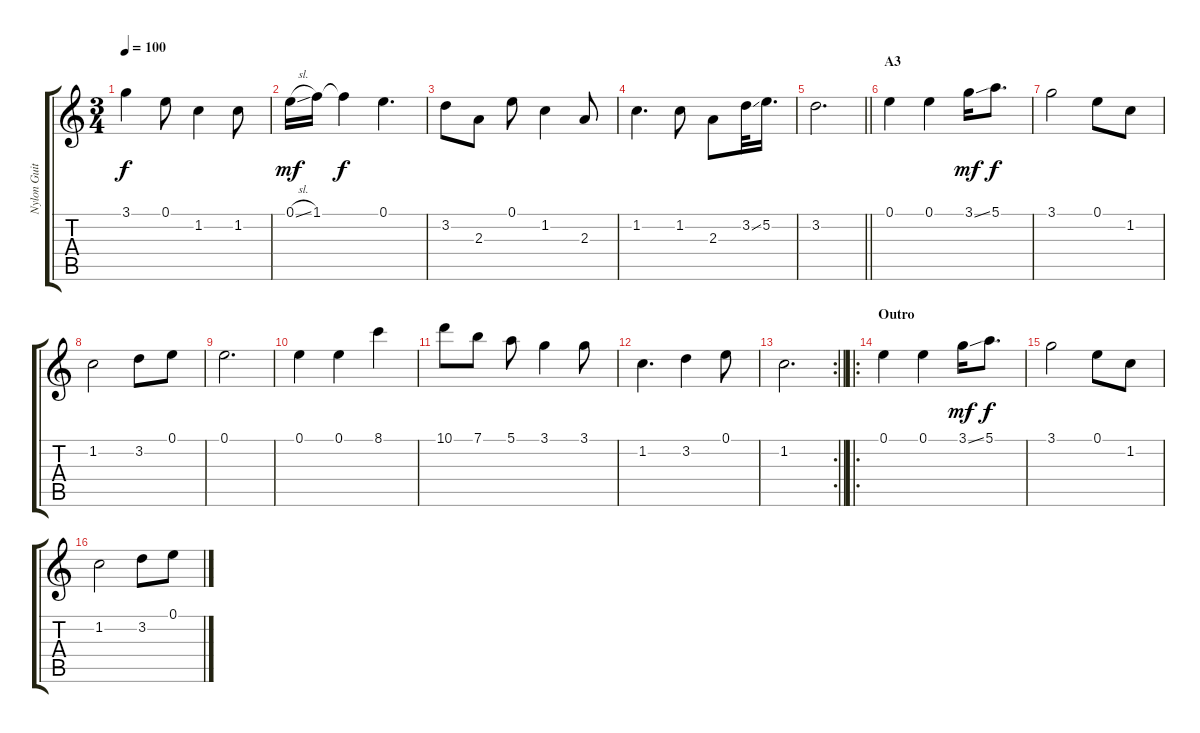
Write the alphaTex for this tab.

\track ("Nylon Guitar" "Nylon Guit") {instrument acousticguitarnylon}
\staff {score tabs}
\tuning (E4 B3 G3 D3 A2 E2) {hide}
\ts (3 4)
\tempo 100
\clef g2
\ks c
3.1.4{dy f} 0.1.8 1.2.4 1.2.8 |
0.1{sl}.16{dy mf} 1.1.16 1.1{t}.4{dy f} 0.1.4{d} |
3.2.8 2.3.8 0.1.8 1.2.4 2.3.8 |
1.2.4{d} 1.2.8 2.3.8 3.2{ss}.32 5.2.16{d} |
\barLineRight lightlight
3.2.2{d} |
\section ("" "A3")
0.1.4 0.1.4 3.1{ss}.16{dy mf} 5.1.8{d dy f} |
3.1.2 0.1.8 1.2.8 |
1.2.2 3.2.8 0.1.8 |
0.1.2{d} |
0.1.4 0.1.4 8.1.4 |
10.1.8 7.1.8 5.1.8 3.1.4 3.1.8 |
1.2.4{d} 3.2.4 0.1.8 |
\rc 2
\barLineRight lightlight
1.2.2{d} |
\ro
\section ("" "Outro")
0.1.4 0.1.4 3.1{ss}.16{dy mf} 5.1.8{d dy f} |
3.1.2{volume 0} 0.1.8 1.2.8 |
1.2.2 3.2.8 0.1.8
